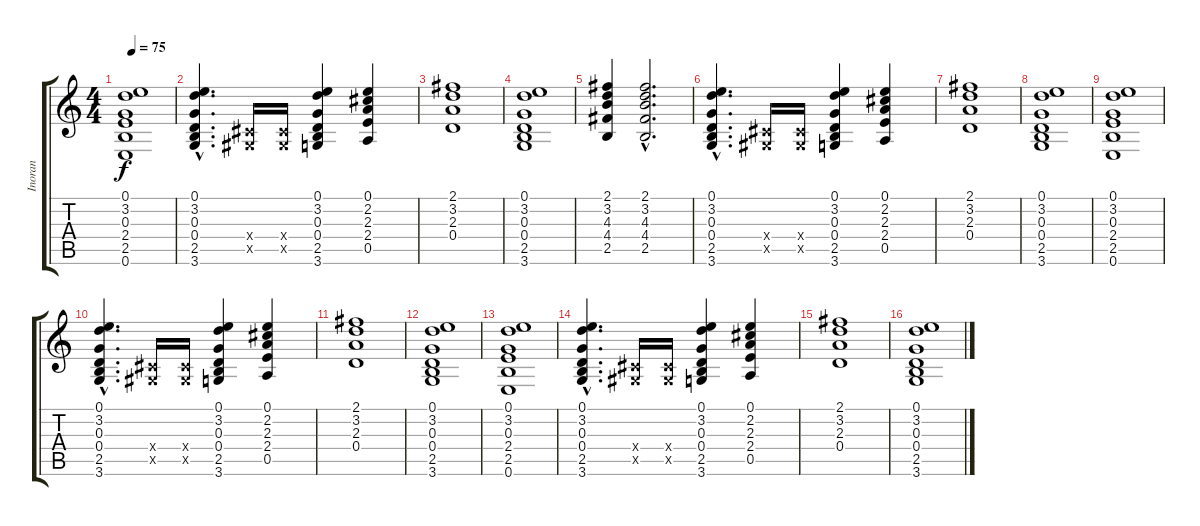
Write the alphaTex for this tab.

\track ("Inoran" "Inoran") {instrument distortionguitar}
\staff {score tabs}
\tuning (E4 B3 G3 D3 A2 E2) {hide}
\ts (4 4)
\tempo 75
\clef g2
\ks c
(0.1 3.2 0.3 2.4 2.5 0.6).1{dy f} |
(0.1{hac} 3.2{hac} 0.3{hac} 0.4{hac} 2.5{hac} 3.6{hac}).4{d} (-1.4{x} -1.5{x}).16 (-1.4{x} -1.5{x}).16 (0.1 3.2 0.3 0.4 2.5 3.6).4 (0.1 2.2 2.3 2.4 0.5).4 |
(2.1 3.2 2.3 0.4).1 |
(0.1 3.2 0.3 0.4 2.5 3.6).1 |
(2.1 3.2 4.3 4.4 2.5).4 (2.1{hac} 3.2{hac} 4.3{hac} 4.4{hac} 2.5{hac}).2{d} |
(0.1{hac} 3.2{hac} 0.3{hac} 0.4{hac} 2.5{hac} 3.6{hac}).4{d} (-1.4{x} -1.5{x}).16 (-1.4{x} -1.5{x}).16 (0.1 3.2 0.3 0.4 2.5 3.6).4 (0.1 2.2 2.3 2.4 0.5).4 |
(2.1 3.2 2.3 0.4).1 |
(0.1 3.2 0.3 0.4 2.5 3.6).1 |
(0.1 3.2 0.3 2.4 2.5 0.6).1 |
(0.1{hac} 3.2{hac} 0.3{hac} 0.4{hac} 2.5{hac} 3.6{hac}).4{d} (-1.4{x} -1.5{x}).16 (-1.4{x} -1.5{x}).16 (0.1 3.2 0.3 0.4 2.5 3.6).4 (0.1 2.2 2.3 2.4 0.5).4 |
(2.1 3.2 2.3 0.4).1 |
(0.1 3.2 0.3 0.4 2.5 3.6).1 |
(0.1 3.2 0.3 2.4 2.5 0.6).1 |
(0.1{hac} 3.2{hac} 0.3{hac} 0.4{hac} 2.5{hac} 3.6{hac}).4{d} (-1.4{x} -1.5{x}).16 (-1.4{x} -1.5{x}).16 (0.1 3.2 0.3 0.4 2.5 3.6).4 (0.1 2.2 2.3 2.4 0.5).4 |
(2.1 3.2 2.3 0.4).1 |
(0.1 3.2 0.3 0.4 2.5 3.6).1
